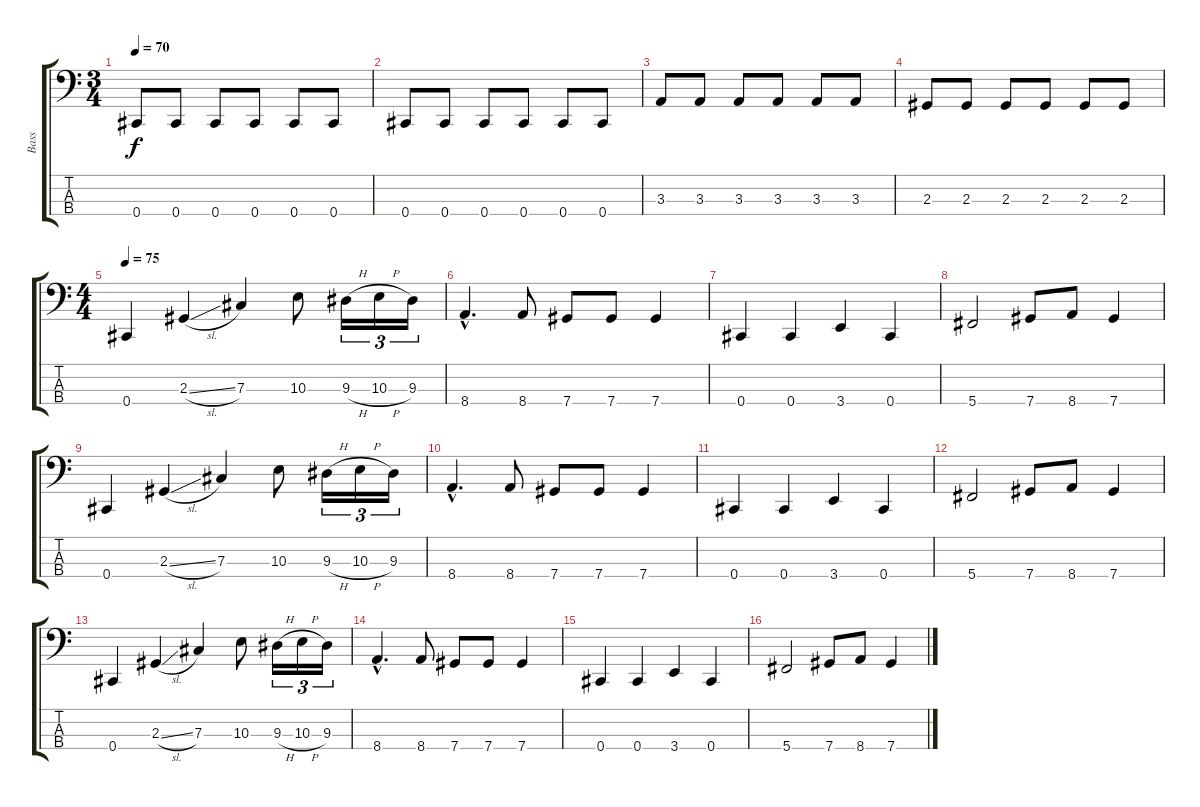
\track ("Bass" "Bass") {instrument electricbasspick}
\staff {score tabs}
\tuning (E2 B1 Gb1 Db1) {hide}
\ts (3 4)
\tempo 70
\clef f4
\ks c
0.4.8{dy f} 0.4.8 0.4.8 0.4.8 0.4.8 0.4.8 |
0.4.8 0.4.8 0.4.8 0.4.8 0.4.8 0.4.8 |
3.3.8 3.3.8 3.3.8 3.3.8 3.3.8 3.3.8 |
2.3.8 2.3.8 2.3.8 2.3.8 2.3.8 2.3.8 |
\ts (4 4)
\tempo 75
0.4.4 2.3{sl}.4 7.3.4 10.3.8 9.3{h}.16{tu (3 2)} 10.3{h}.16{tu (3 2)} 9.3.16{tu (3 2)} |
8.4{hac}.4{d} 8.4.8 7.4.8 7.4.8 7.4.4 |
0.4.4 0.4.4 3.4.4 0.4.4 |
5.4.2 7.4.8 8.4.8 7.4.4 |
0.4.4 2.3{sl}.4 7.3.4 10.3.8 9.3{h}.16{tu (3 2)} 10.3{h}.16{tu (3 2)} 9.3.16{tu (3 2)} |
8.4{hac}.4{d} 8.4.8 7.4.8 7.4.8 7.4.4 |
0.4.4 0.4.4 3.4.4 0.4.4 |
5.4.2 7.4.8 8.4.8 7.4.4 |
0.4.4 2.3{sl}.4 7.3.4 10.3.8 9.3{h}.16{tu (3 2)} 10.3{h}.16{tu (3 2)} 9.3.16{tu (3 2)} |
8.4{hac}.4{d} 8.4.8 7.4.8 7.4.8 7.4.4 |
0.4.4 0.4.4 3.4.4 0.4.4 |
5.4.2 7.4.8 8.4.8 7.4.4
